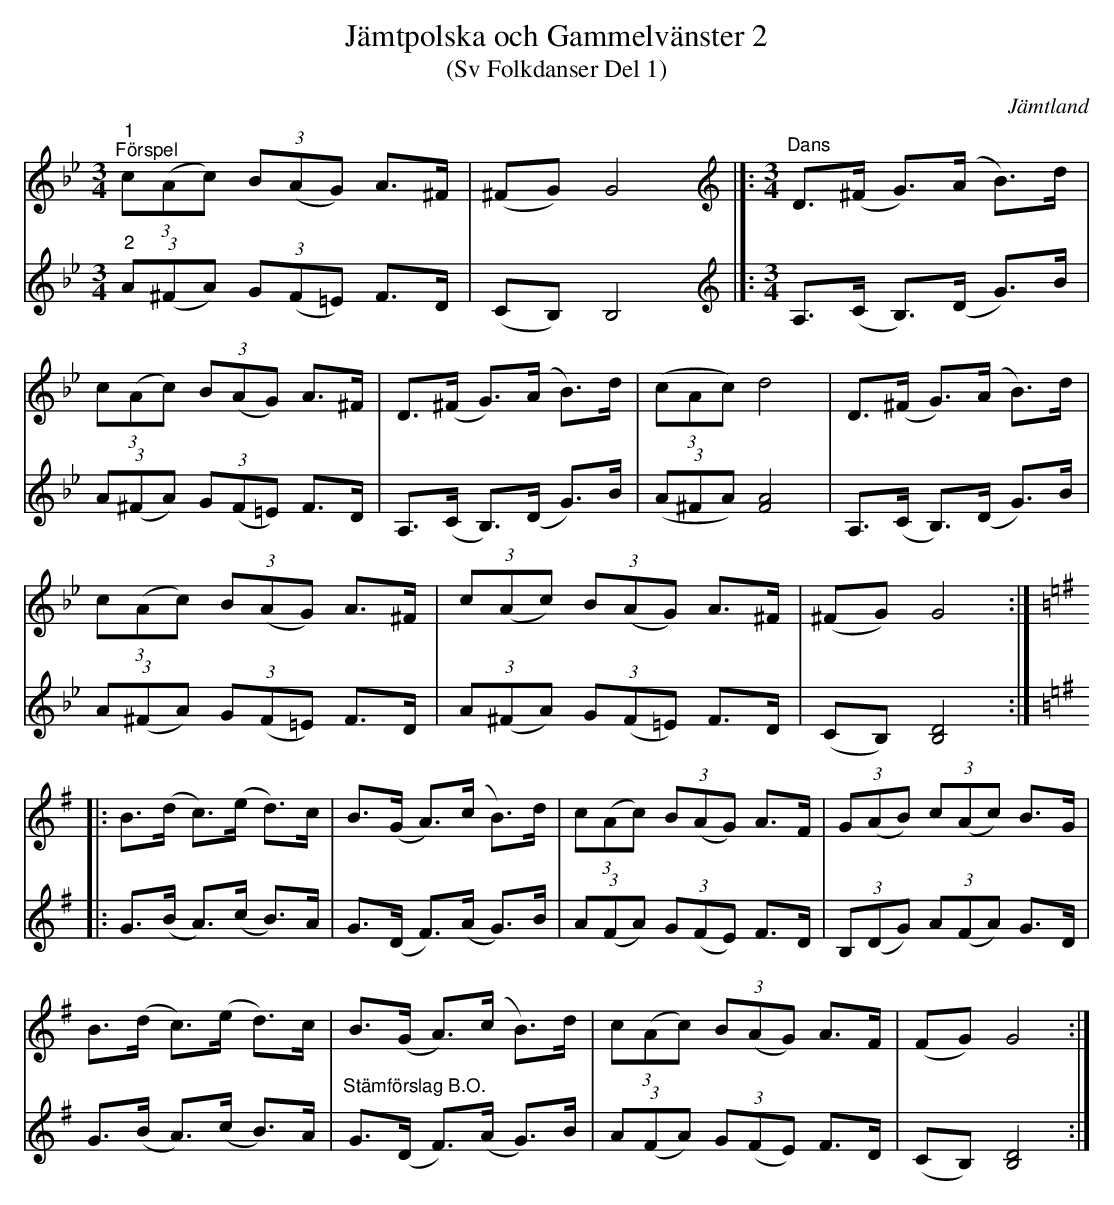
X:1
T:Jämtpolska och Gammelvänster 2
T:(Sv Folkdanser Del 1)
O:Jämtland
L:1/8
M:3/4
K:Gm
V:1
"^1""^Förspel" (3c(Ac) (3B(AG) A>^F | (^FG) G4 |]:[K:Bb][M:3/4][K:treble]"^Dans" D>(^F G>)(A B>)d |
(3c(Ac) (3B(AG) A>^F | D>(^F G>)(A B>)d | (3(cAc) d4 | D>(^F G>)(A B>)d |
(3c(Ac) (3B(AG) A>^F | (3c(Ac) (3B(AG) A>^F | (^FG) G4 ::
[K:G] B>(d c>)(e d>)c | B>(G A>)(c B>)d | (3c(Ac) (3B(AG) A>F | (3G(AB) (3c(Ac) B>G |
B>(d c>)(e d>)c | B>(G A>)(c B>)d | (3c(Ac) (3B(AG) A>F | (FG) G4 :|
V:2
"^2" (3A(^FA) (3G(F=E) F>D | (CB,) B,4 |]:[K:Bb][M:3/4][K:treble] A,>(C B,>)(D G>)B |
(3A(^FA) (3G(F=E) F>D | A,>(C B,>)(D G>)B | (3(A^FA) [FA]4 | A,>(C B,>)(D G>)B |
(3A(^FA) (3G(F=E) F>D | (3A(^FA) (3G(F=E) F>D | (CB,) [B,D]4 ::
[K:G] G>(B A>)(c B>)A | G>(D F>)(A G>)B | (3A(FA) (3G(FE) F>D | (3B,(DG) (3A(FA) G>D |
G>(B A>)(c B>)A | "^Stämförslag B.O." G>(D F>)(A G>)B | (3A(FA) (3G(FE) F>D | (CB,) [B,D]4 :|
